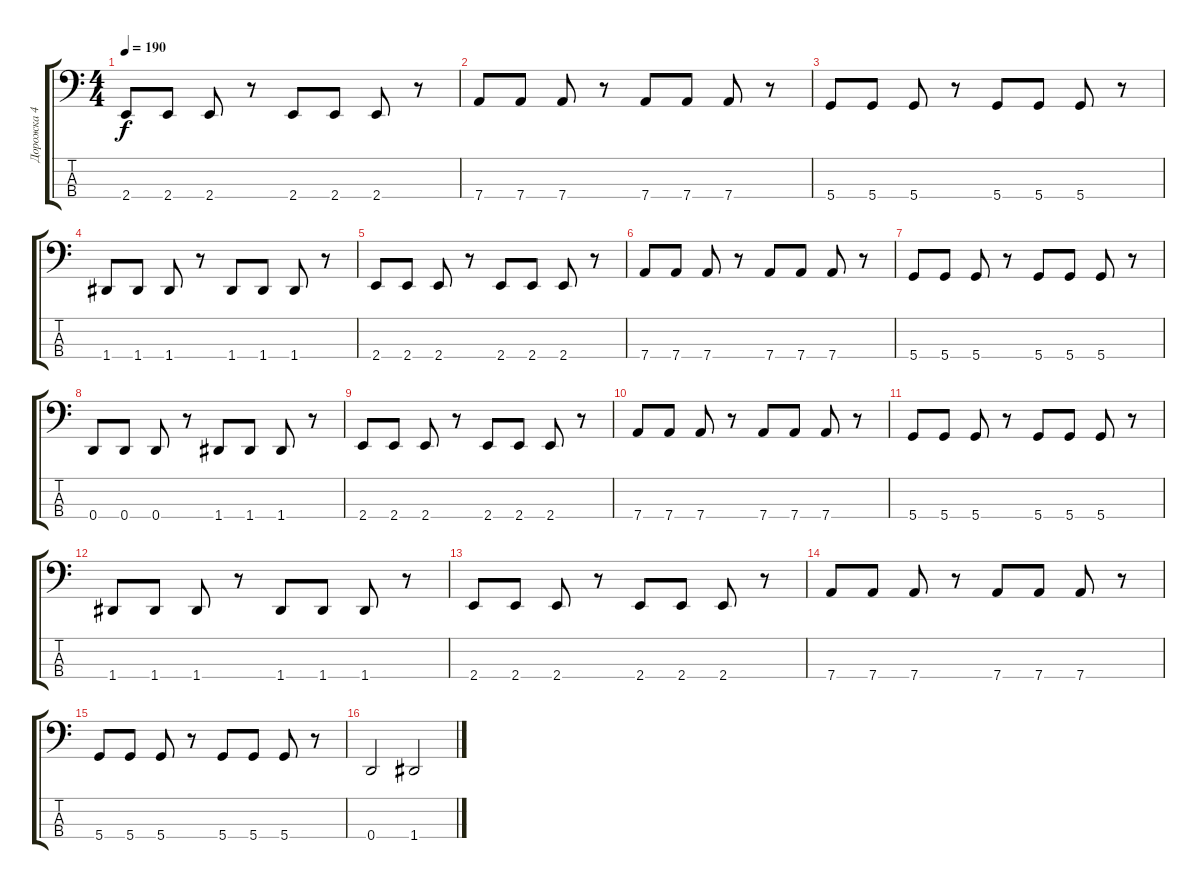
\track ("Дорожка 4" "Дорожка 4") {instrument electricbassfinger}
\staff {score tabs}
\tuning (G2 D2 A1 D1) {hide}
\ts (4 4)
\tempo 190
\clef f4
\ks c
2.4.8{dy f} 2.4.8 2.4.8 r.8 2.4.8 2.4.8 2.4.8 r.8 |
7.4.8 7.4.8 7.4.8 r.8 7.4.8 7.4.8 7.4.8 r.8 |
5.4.8 5.4.8 5.4.8 r.8 5.4.8 5.4.8 5.4.8 r.8 |
1.4.8 1.4.8 1.4.8 r.8 1.4.8 1.4.8 1.4.8 r.8 |
2.4.8 2.4.8 2.4.8 r.8 2.4.8 2.4.8 2.4.8 r.8 |
7.4.8 7.4.8 7.4.8 r.8 7.4.8 7.4.8 7.4.8 r.8 |
5.4.8 5.4.8 5.4.8 r.8 5.4.8 5.4.8 5.4.8 r.8 |
0.4.8 0.4.8 0.4.8 r.8 1.4.8 1.4.8 1.4.8 r.8 |
2.4.8 2.4.8 2.4.8 r.8 2.4.8 2.4.8 2.4.8 r.8 |
7.4.8 7.4.8 7.4.8 r.8 7.4.8 7.4.8 7.4.8 r.8 |
5.4.8 5.4.8 5.4.8 r.8 5.4.8 5.4.8 5.4.8 r.8 |
1.4.8 1.4.8 1.4.8 r.8 1.4.8 1.4.8 1.4.8 r.8 |
2.4.8 2.4.8 2.4.8 r.8 2.4.8 2.4.8 2.4.8 r.8 |
7.4.8 7.4.8 7.4.8 r.8 7.4.8 7.4.8 7.4.8 r.8 |
5.4.8 5.4.8 5.4.8 r.8 5.4.8 5.4.8 5.4.8 r.8 |
0.4.2 1.4.2
